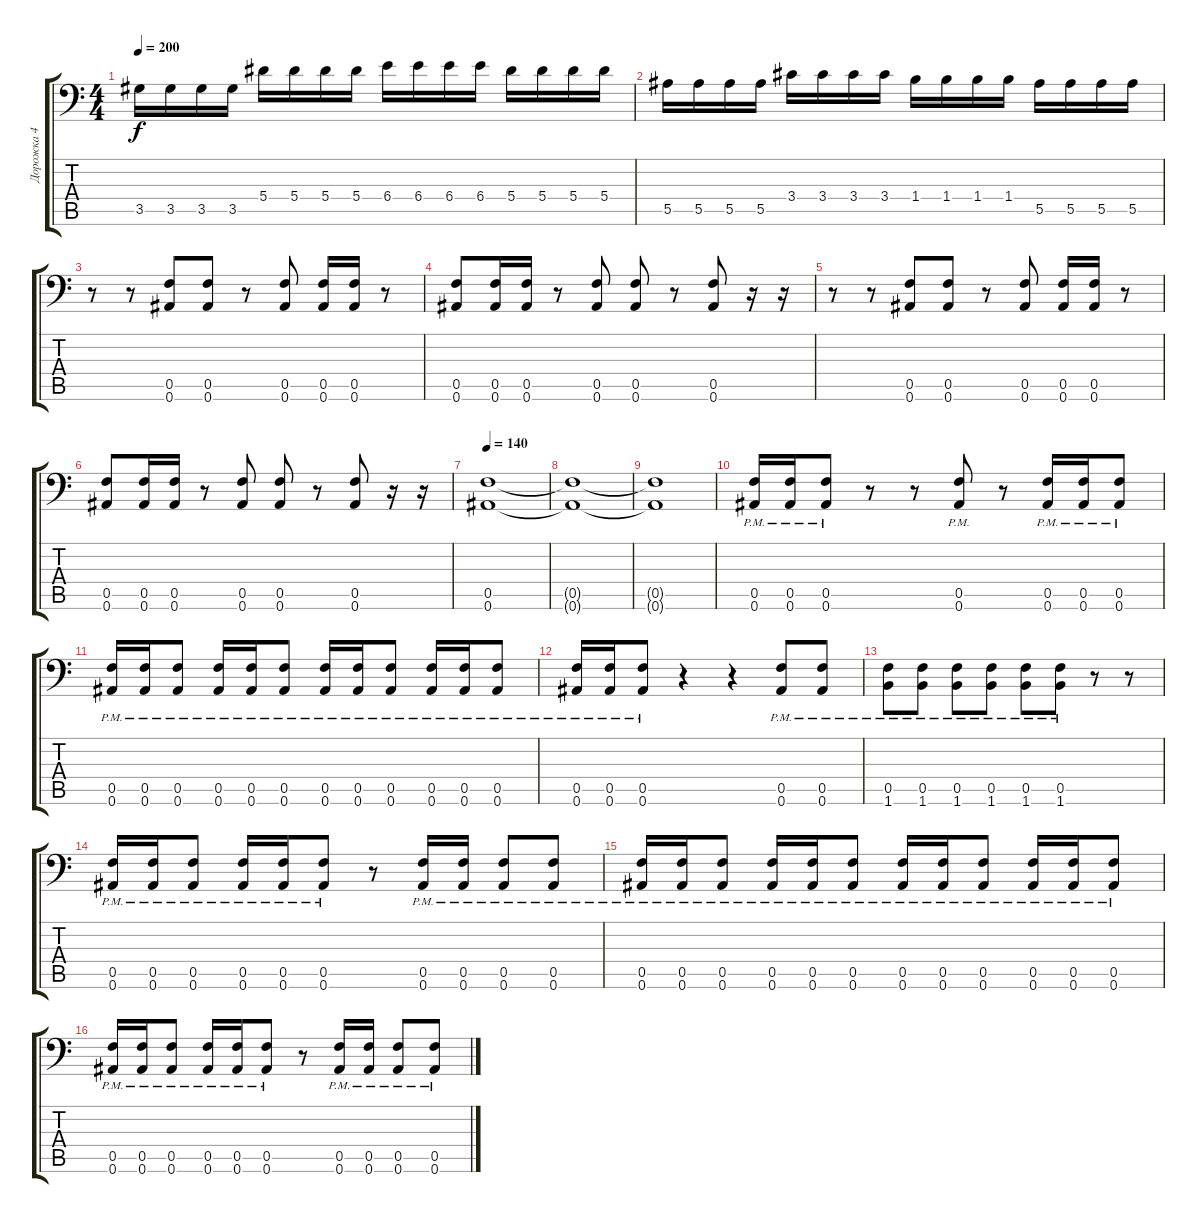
\track ("Дорожка 4" "Дорожка 4") {instrument distortionguitar}
\staff {score tabs}
\tuning (C4 G3 Eb3 Bb2 F2 Bb1) {hide}
\ts (4 4)
\tempo 200
\clef f4
\ks c
3.5.16{dy f} 3.5.16 3.5.16 3.5.16 5.4.16 5.4.16 5.4.16 5.4.16 6.4.16 6.4.16 6.4.16 6.4.16 5.4.16 5.4.16 5.4.16 5.4.16 |
5.5.16 5.5.16 5.5.16 5.5.16 3.4.16 3.4.16 3.4.16 3.4.16 1.4.16 1.4.16 1.4.16 1.4.16 5.5.16 5.5.16 5.5.16 5.5.16 |
r.8 r.8 (0.5 0.6).8 (0.5 0.6).8 r.8 (0.5 0.6).8 (0.5 0.6).16 (0.5 0.6).16 r.8 |
(0.5 0.6).8 (0.5 0.6).16 (0.5 0.6).16 r.8 (0.5 0.6).8 (0.5 0.6).8 r.8 (0.5 0.6).8 r.16 r.16 |
r.8 r.8 (0.5 0.6).8 (0.5 0.6).8 r.8 (0.5 0.6).8 (0.5 0.6).16 (0.5 0.6).16 r.8 |
(0.5 0.6).8 (0.5 0.6).16 (0.5 0.6).16 r.8 (0.5 0.6).8 (0.5 0.6).8 r.8 (0.5 0.6).8 r.16 r.16 |
\tempo 140
(0.5 0.6).1 |
(0.5{t} 0.6{t}).1 |
(0.5{t} 0.6{t}).1 |
(0.5{pm} 0.6{pm}).16 (0.5{pm} 0.6{pm}).16 (0.5{pm} 0.6{pm}).8 r.8 r.8 (0.5{pm} 0.6{pm}).8 r.8 (0.5{pm} 0.6{pm}).16 (0.5{pm} 0.6{pm}).16 (0.5{pm} 0.6{pm}).8 |
(0.5{pm} 0.6{pm}).16 (0.5{pm} 0.6{pm}).16 (0.5{pm} 0.6{pm}).8 (0.5{pm} 0.6{pm}).16 (0.5{pm} 0.6{pm}).16 (0.5{pm} 0.6{pm}).8 (0.5{pm} 0.6{pm}).16 (0.5{pm} 0.6{pm}).16 (0.5{pm} 0.6{pm}).8 (0.5{pm} 0.6{pm}).16 (0.5{pm} 0.6{pm}).16 (0.5{pm} 0.6{pm}).8 |
(0.5{pm} 0.6{pm}).16 (0.5{pm} 0.6{pm}).16 (0.5{pm} 0.6{pm}).8 r.4 r.4 (0.5{pm} 0.6{pm}).8 (0.5{pm} 0.6{pm}).8 |
(0.5{pm} 1.6{pm}).8 (0.5{pm} 1.6{pm}).8 (0.5{pm} 1.6{pm}).8 (0.5{pm} 1.6{pm}).8 (0.5{pm} 1.6{pm}).8 (0.5{pm} 1.6{pm}).8 r.8 r.8 |
(0.5{pm} 0.6{pm}).16 (0.5{pm} 0.6{pm}).16 (0.5{pm} 0.6{pm}).8 (0.5{pm} 0.6{pm}).16 (0.5{pm} 0.6{pm}).16 (0.5{pm} 0.6{pm}).8 r.8 (0.5{pm} 0.6{pm}).16 (0.5{pm} 0.6{pm}).16 (0.5{pm} 0.6{pm}).8 (0.5{pm} 0.6{pm}).8 |
(0.5{pm} 0.6{pm}).16 (0.5{pm} 0.6{pm}).16 (0.5{pm} 0.6{pm}).8 (0.5{pm} 0.6{pm}).16 (0.5{pm} 0.6{pm}).16 (0.5{pm} 0.6{pm}).8 (0.5{pm} 0.6{pm}).16 (0.5{pm} 0.6{pm}).16 (0.5{pm} 0.6{pm}).8 (0.5{pm} 0.6{pm}).16 (0.5{pm} 0.6{pm}).16 (0.5{pm} 0.6{pm}).8 |
(0.5{pm} 0.6{pm}).16 (0.5{pm} 0.6{pm}).16 (0.5{pm} 0.6{pm}).8 (0.5{pm} 0.6{pm}).16 (0.5{pm} 0.6{pm}).16 (0.5{pm} 0.6{pm}).8 r.8 (0.5{pm} 0.6{pm}).16 (0.5{pm} 0.6{pm}).16 (0.5{pm} 0.6{pm}).8 (0.5{pm} 0.6{pm}).8
